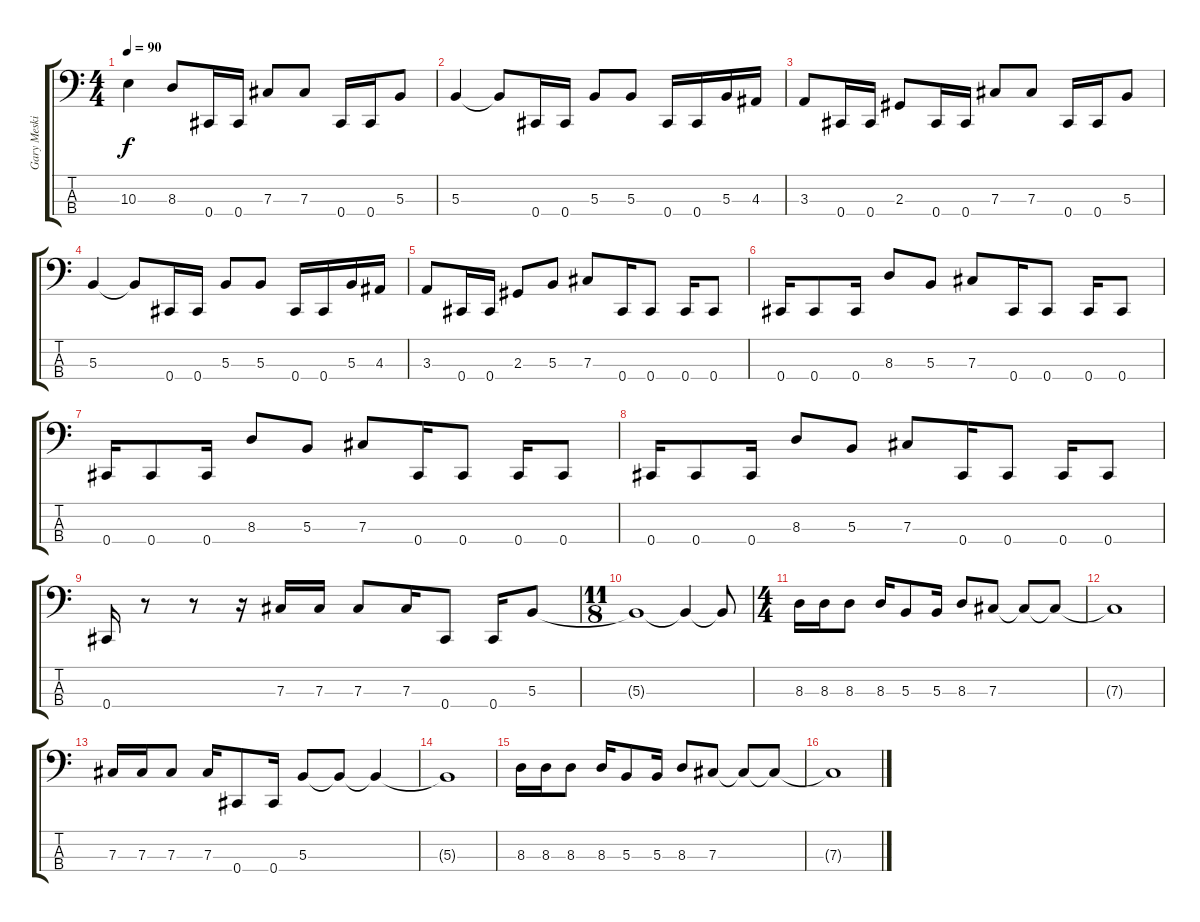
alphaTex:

\track ("Gary Meskil (also vocals)" "Gary Meski") {instrument electricbasspick}
\staff {score tabs}
\tuning (E2 B1 Gb1 Db1) {hide}
\ts (4 4)
\tempo 90
\clef f4
\ks c
10.3.4{dy f} 8.3.8 0.4.16 0.4.16 7.3.8 7.3.8 0.4.16 0.4.16 5.3.8 |
5.3.4 5.3{t}.8 0.4.16 0.4.16 5.3.8 5.3.8 0.4.16 0.4.16 5.3.16 4.3.16 |
3.3.8 0.4.16 0.4.16 2.3.8 0.4.16 0.4.16 7.3.8 7.3.8 0.4.16 0.4.16 5.3.8 |
5.3.4 5.3{t}.8 0.4.16 0.4.16 5.3.8 5.3.8 0.4.16 0.4.16 5.3.16 4.3.16 |
3.3.8 0.4.16 0.4.16 2.3.8 5.3.8 7.3.8 0.4.16 0.4.8 0.4.16 0.4.8 |
0.4.16 0.4.8 0.4.16 8.3.8 5.3.8 7.3.8 0.4.16 0.4.8 0.4.16 0.4.8 |
0.4.16 0.4.8 0.4.16 8.3.8 5.3.8 7.3.8 0.4.16 0.4.8 0.4.16 0.4.8 |
0.4.16 0.4.8 0.4.16 8.3.8 5.3.8 7.3.8 0.4.16 0.4.8 0.4.16 0.4.8 |
0.4.16 r.8 r.8 r.16 7.3.16 7.3.16 7.3.8 7.3.16 0.4.8 0.4.16 5.3.8 |
\ts (11 8)
5.3{t}.1 5.3{t}.4 5.3{t}.8 |
\ts (4 4)
8.3.16 8.3.16 8.3.8 8.3.16 5.3.8 5.3.16 8.3.8 7.3.8 7.3{t}.8 7.3{t}.8 |
7.3{t}.1 |
7.3.16 7.3.16 7.3.8 7.3.16 0.4.8 0.4.16 5.3.8 5.3{t}.8 5.3{t}.4 |
5.3{t}.1 |
8.3.16 8.3.16 8.3.8 8.3.16 5.3.8 5.3.16 8.3.8 7.3.8 7.3{t}.8 7.3{t}.8 |
7.3{t}.1
